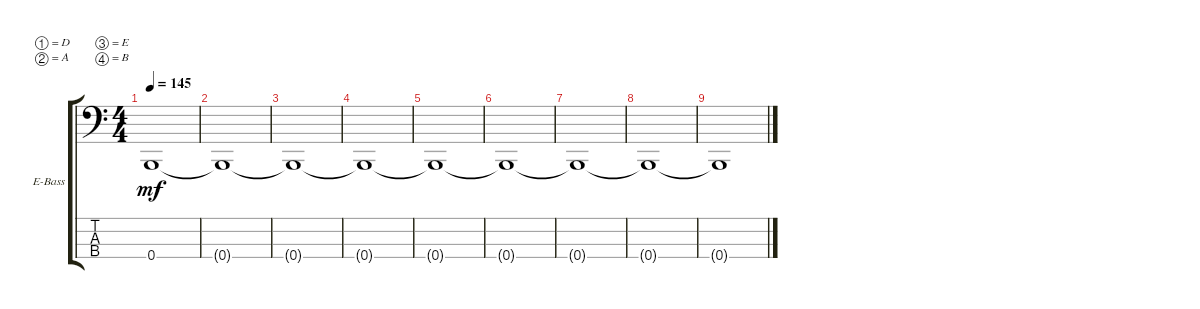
\bracketExtendMode groupsimilarinstruments
\firstSystemTrackNameOrientation horizontal
\otherSystemsTrackNameOrientation horizontal
\track ("Electric Bass" "E-Bass") {instrument electricbassfinger}
\staff {score tabs}
\tuning (D2 A1 E1 B0)
\ts (4 4)
\tempo 145
\clef f4
\ks c
0.4{t}.1{dy mf} |
0.4{t}.1 |
0.4{t}.1 |
0.4{t}.1 |
0.4{t}.1 |
0.4{t}.1 |
0.4{t}.1 |
0.4{t}.1 |
0.4{t}.1
